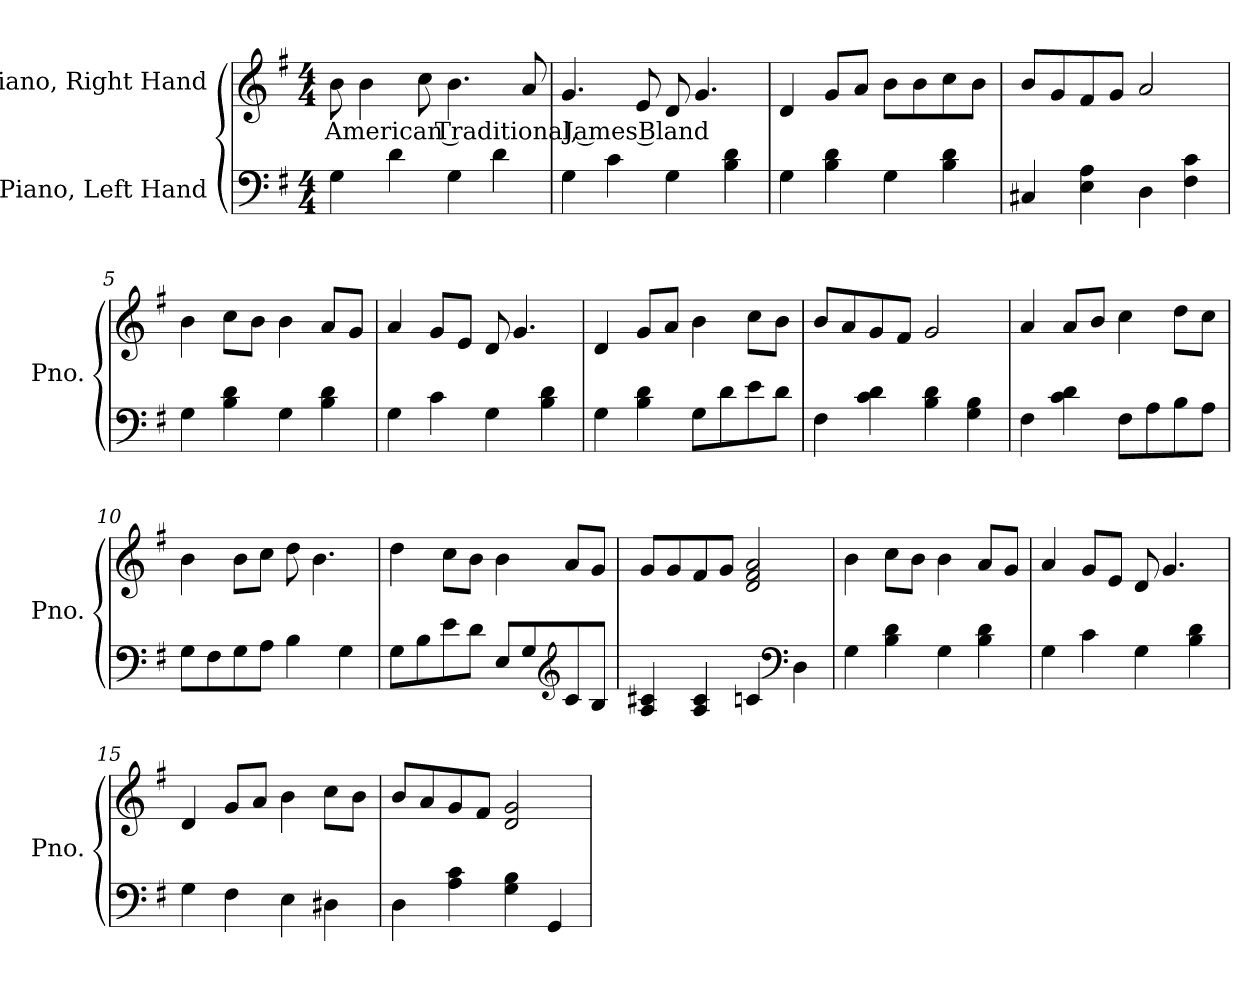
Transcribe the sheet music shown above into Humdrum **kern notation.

**kern	**kern	**text
*part2	*part1	*part1
*staff2	*staff1	*staff1
*I"Piano, Left Hand	*I"Piano, Right Hand	*
*I'Pno.	*I'Pno.	*
*clefF4	*clefG2	*
*k[f#]	*k[f#]	*
*M4/4	*M4/4	*
*MM100	*MM100	*
=1	=1	=1
!	!	!LO:LY:b
4G\	8b\	American Traditional, James Bland
.	4b\	.
4d\	.	.
.	8cc\	.
4G\	4.b\	.
4d\	.	.
.	8a/	.
=2	=2	=2
4G\	4.g/	.
4c\	.	.
.	8e/	.
4G\	8d/	.
.	4.g/	.
4B\ 4d\	.	.
!!LO:LB:g=z
=3	=3	=3
4G\	4d/	.
4B\ 4d\	8g/L	.
.	8a/J	.
4G\	8b\L	.
.	8b\	.
4B\ 4d\	8cc\	.
.	8b\J	.
=4	=4	=4
4C#X/	8b/L	.
.	8g/	.
4E\ 4A\	8f#/	.
.	8g/J	.
4D\	2a/	.
4F#\ 4c\	.	.
=5	=5	=5
4G\	4b\	.
4B\ 4d\	8cc\L	.
.	8b\J	.
4G\	4b\	.
4B\ 4d\	8a/L	.
.	8g/J	.
=6	=6	=6
4G\	4a/	.
4c\	8g/L	.
.	8e/J	.
4G\	8d/	.
.	4.g/	.
4B\ 4d\	.	.
=7	=7	=7
4G\	4d/	.
4B\ 4d\	8g/L	.
.	8a/J	.
8G\L	4b\	.
8d\	.	.
8e\	8cc\L	.
8d\J	8b\J	.
=8	=8	=8
4F#\	8b/L	.
.	8a/	.
4c\ 4d\	8g/	.
.	8f#/J	.
4B\ 4d\	2g/	.
4G\ 4B\	.	.
!!LO:LB:g=z
=9	=9	=9
4F#\	4a/	.
4c\ 4d\	8a/L	.
.	8b/J	.
8F#\L	4cc\	.
8A\	.	.
8B\	8dd\L	.
8A\J	8cc\J	.
=10	=10	=10
8G\L	4b\	.
8F#\	.	.
8G\	8b\L	.
8A\J	8cc\J	.
4B\	8dd\	.
.	4.b\	.
4G\	.	.
=11	=11	=11
8G\L	4dd\	.
8B\	.	.
8e\	8cc\L	.
8d\J	8b\J	.
8E/L	4b\	.
8G/	.	.
*clefG2	*	*
8c/	8a/L	.
8B/J	8g/J	.
=12	=12	=12
4A/ 4c#X/	8g/L	.
.	8g/	.
4A/ 4c#/	8f#/	.
.	8g/J	.
4cn/	2d/ 2f#/ 2a/	.
*clefF4	*	*
4D\	.	.
=13	=13	=13
4G\	4b\	.
4B\ 4d\	8cc\L	.
.	8b\J	.
4G\	4b\	.
4B\ 4d\	8a/L	.
.	8g/J	.
!!LO:LB:g=z
=14	=14	=14
4G\	4a/	.
4c\	8g/L	.
.	8e/J	.
4G\	8d/	.
.	4.g/	.
4B\ 4d\	.	.
=15	=15	=15
4G\	4d/	.
4F#\	8g/L	.
.	8a/J	.
4E\	4b\	.
4D#X\	8cc\L	.
.	8b\J	.
=16	=16	=16
4D\	8b/L	.
.	8a/	.
4A\ 4c\	8g/	.
.	8f#/J	.
4G\ 4B\	2d/ 2g/	.
4GG/	.	.
=	=	=
*-	*-	*-
